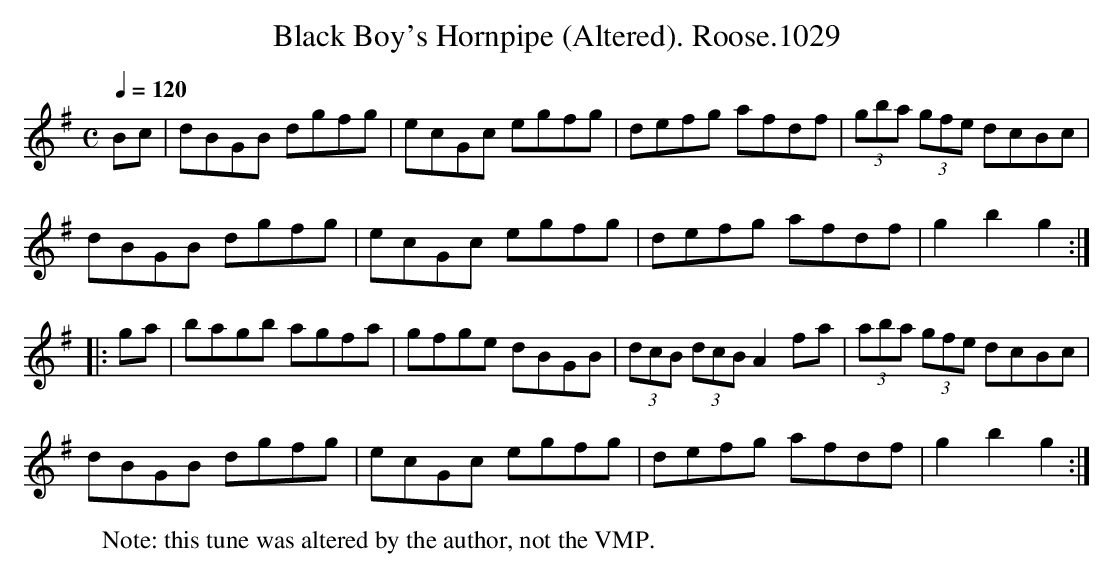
X:1
T:Black Boy's Hornpipe (Altered). Roose.1029
Q:1/4=120
L:1/8
M:C
K:G
Bc|dBGB dgfg|ecGc egfg|defg afdf|(3gba  (3gfe dcBc|
dBGB dgfg|ecGc egfg|defg afdf|g2b2g2:|
|:ga|bagb agfa|gfge dBGB|(3dcB (3dcB A2fa|(3aba (3gfe dcBc|
dBGB dgfg|ecGc egfg|defg afdf|g2b2g2:|
W:Note: this tune was altered by the author, not the VMP.
